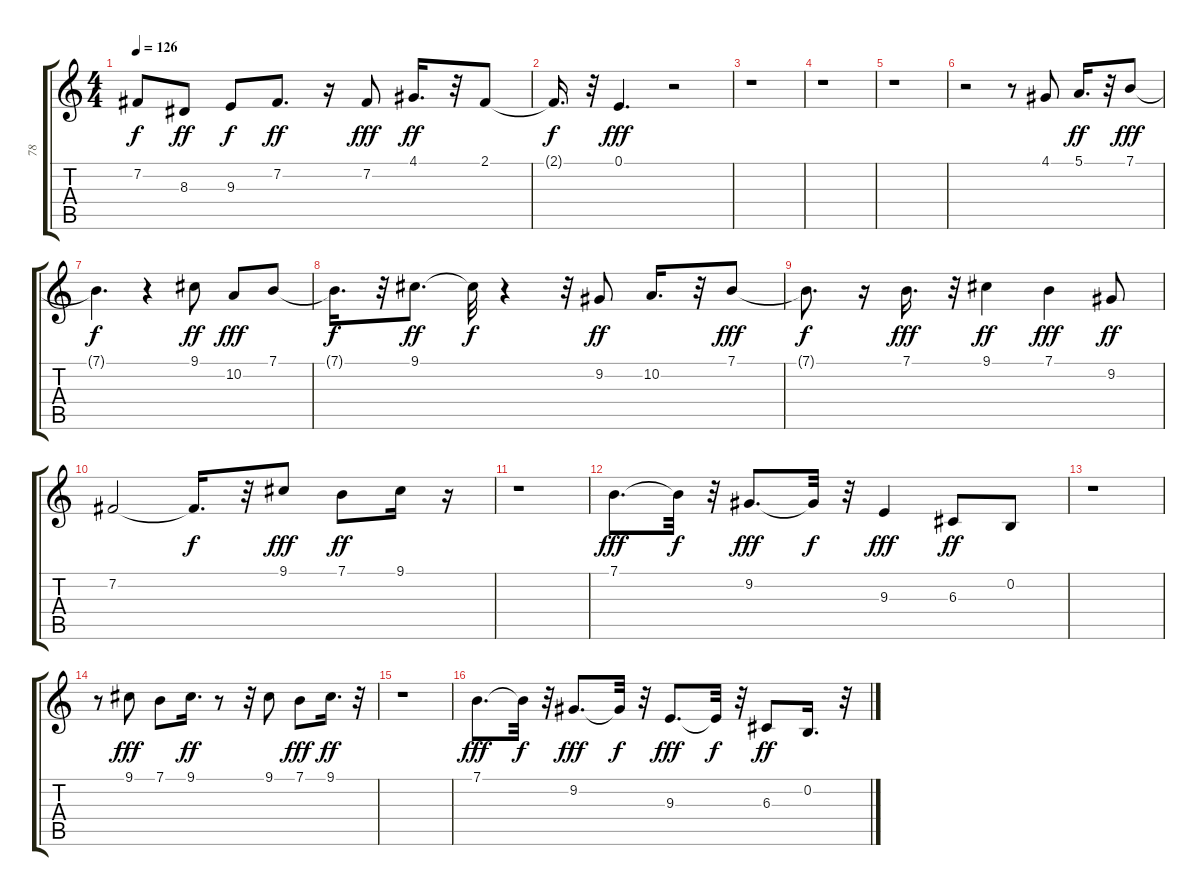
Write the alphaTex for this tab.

\track ("78" "78") {instrument lead1square}
\staff {score tabs}
\tuning (E4 B3 G3 D3 A2 E2) {hide}
\ts (4 4)
\tempo 126
\clef g2
\ks c
7.2{t}.8{dy f} 8.3.8{dy ff} 9.3.8{dy f} 7.2.8{d dy ff} r.16 7.2.8{dy fff} 4.1.16{d dy ff} r.32 2.1.8 |
2.1{t}.16{d dy f} r.32 0.1.4{d dy fff} r.2 |
r.1 |
r.1 |
r.1 |
r.2 r.8 4.1.8 5.1.16{d dy ff} r.32 7.1.8{dy fff} |
7.1{t}.4{d dy f} r.4 9.1.8{dy ff} 10.2.8{dy fff} 7.1.8 |
7.1{t}.16{d dy f} r.32 9.1.8{d dy ff} 9.1{t}.32{dy f} r.4 r.32 9.2.8{dy ff} 10.2.16{d} r.32 7.1.8{dy fff} |
7.1{t}.8{d dy f} r.16 7.1.16{d dy fff} r.32 9.1.4{dy ff} 7.1.4{dy fff} 9.2.8{dy ff} |
7.2.2 7.2{t}.16{d dy f} r.32 9.1.8{dy fff} 7.1.8{dy ff} 9.1.16 r.16 |
r.1 |
7.1.8{d dy fff} 7.1{t}.32{dy f} r.32 9.2.8{d dy fff} 9.2{t}.32{dy f} r.32 9.3.4{dy fff} 6.3.8{dy ff} 0.2.8 |
r.1 |
r.8 9.1.8{dy fff} 7.1.8 9.1.16{d dy ff} r.8 r.32 9.1.8 7.1.8{dy fff} 9.1.16{d dy ff} r.32 |
r.1 |
7.1.8{d dy fff} 7.1{t}.32{dy f} r.32 9.2.8{d dy fff} 9.2{t}.32{dy f} r.32 9.3.8{d dy fff} 9.3{t}.32{dy f} r.32 6.3.8{dy ff} 0.2.16{d} r.32
